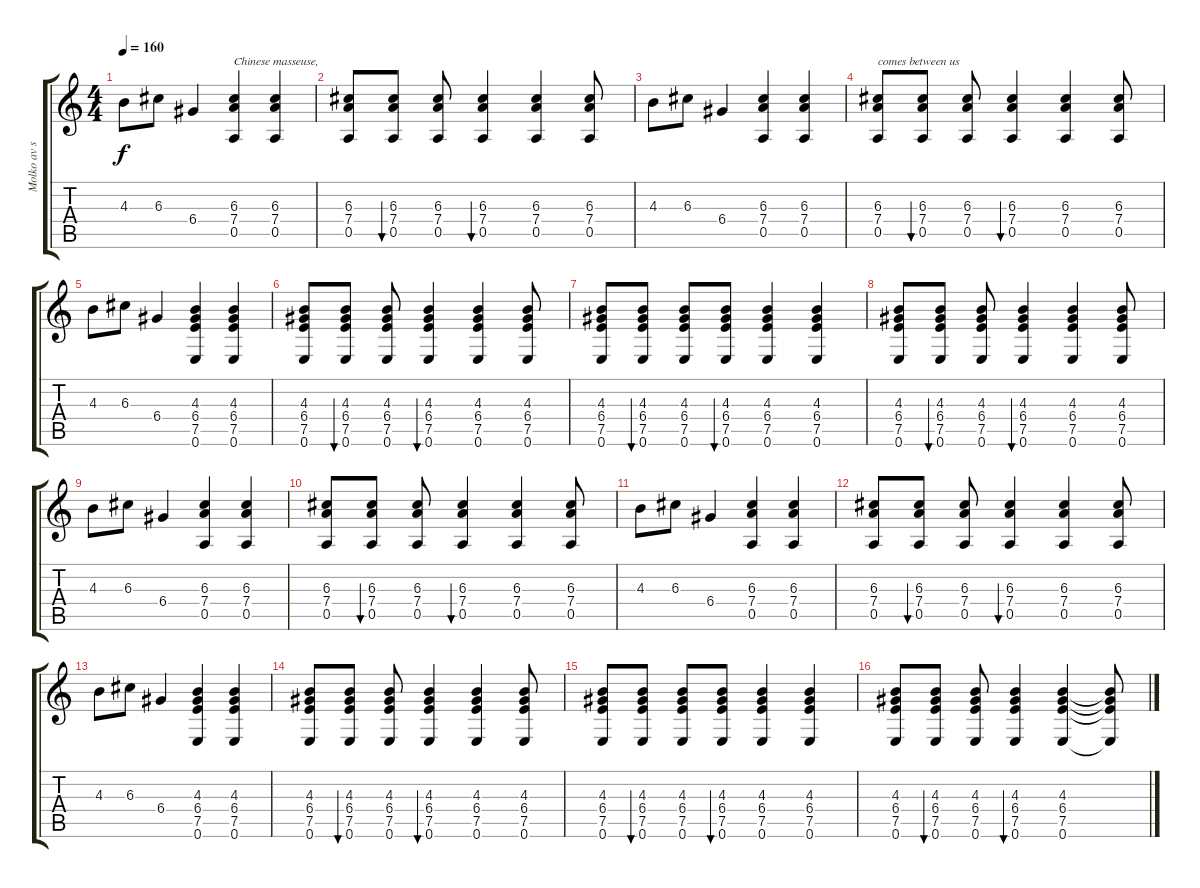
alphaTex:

\track ("Molko av sa jaguar" "Molko av s") {instrument overdrivenguitar}
\staff {score tabs}
\tuning (E4 B3 G3 D3 A2 E2) {hide}
\ts (4 4)
\tempo 160
\clef g2
\ks c
4.3.8{dy f} 6.3.8 6.4.4 (6.3 7.4 0.5).4{txt "Chinese masseuse, "} (6.3 7.4 0.5).4 |
(6.3 7.4 0.5).8 (6.3 7.4 0.5).8{bu 60} (6.3 7.4 0.5).8 (6.3 7.4 0.5).4{bu 60} (6.3 7.4 0.5).4 (6.3 7.4 0.5).8 |
4.3.8 6.3.8 6.4.4 (6.3 7.4 0.5).4 (6.3 7.4 0.5).4 |
(6.3 7.4 0.5).8{txt "comes between us"} (6.3 7.4 0.5).8{bu 60} (6.3 7.4 0.5).8 (6.3 7.4 0.5).4{bu 60} (6.3 7.4 0.5).4 (6.3 7.4 0.5).8 |
4.3.8 6.3.8 6.4.4 (4.3 6.4 7.5 0.6).4 (4.3 6.4 7.5 0.6).4 |
(4.3 6.4 7.5 0.6).8 (4.3 6.4 7.5 0.6).8{bu 60} (4.3 6.4 7.5 0.6).8 (4.3 6.4 7.5 0.6).4{bu 60} (4.3 6.4 7.5 0.6).4 (4.3 6.4 7.5 0.6).8 |
(4.3 6.4 7.5 0.6).8 (4.3 6.4 7.5 0.6).8{bu 60} (4.3 6.4 7.5 0.6).8 (4.3 6.4 7.5 0.6).8{bu 60} (4.3 6.4 7.5 0.6).4 (4.3 6.4 7.5 0.6).4 |
(4.3 6.4 7.5 0.6).8 (4.3 6.4 7.5 0.6).8{bu 60} (4.3 6.4 7.5 0.6).8 (4.3 6.4 7.5 0.6).4{bu 60} (4.3 6.4 7.5 0.6).4 (4.3 6.4 7.5 0.6).8 |
4.3.8 6.3.8 6.4.4 (6.3 7.4 0.5).4 (6.3 7.4 0.5).4 |
(6.3 7.4 0.5).8 (6.3 7.4 0.5).8{bu 60} (6.3 7.4 0.5).8 (6.3 7.4 0.5).4{bu 60} (6.3 7.4 0.5).4 (6.3 7.4 0.5).8 |
4.3.8 6.3.8 6.4.4 (6.3 7.4 0.5).4 (6.3 7.4 0.5).4 |
(6.3 7.4 0.5).8 (6.3 7.4 0.5).8{bu 60} (6.3 7.4 0.5).8 (6.3 7.4 0.5).4{bu 60} (6.3 7.4 0.5).4 (6.3 7.4 0.5).8 |
4.3.8 6.3.8 6.4.4 (4.3 6.4 7.5 0.6).4 (4.3 6.4 7.5 0.6).4 |
(4.3 6.4 7.5 0.6).8 (4.3 6.4 7.5 0.6).8{bu 60} (4.3 6.4 7.5 0.6).8 (4.3 6.4 7.5 0.6).4{bu 60} (4.3 6.4 7.5 0.6).4 (4.3 6.4 7.5 0.6).8 |
(4.3 6.4 7.5 0.6).8 (4.3 6.4 7.5 0.6).8{bu 60} (4.3 6.4 7.5 0.6).8 (4.3 6.4 7.5 0.6).8{bu 60} (4.3 6.4 7.5 0.6).4 (4.3 6.4 7.5 0.6).4 |
(4.3 6.4 7.5 0.6).8 (4.3 6.4 7.5 0.6).8{bu 60} (4.3 6.4 7.5 0.6).8 (4.3 6.4 7.5 0.6).4{bu 60} (4.3 6.4 7.5 0.6).4 (4.3{t} 6.4{t} 7.5{t} 0.6{t}).8
